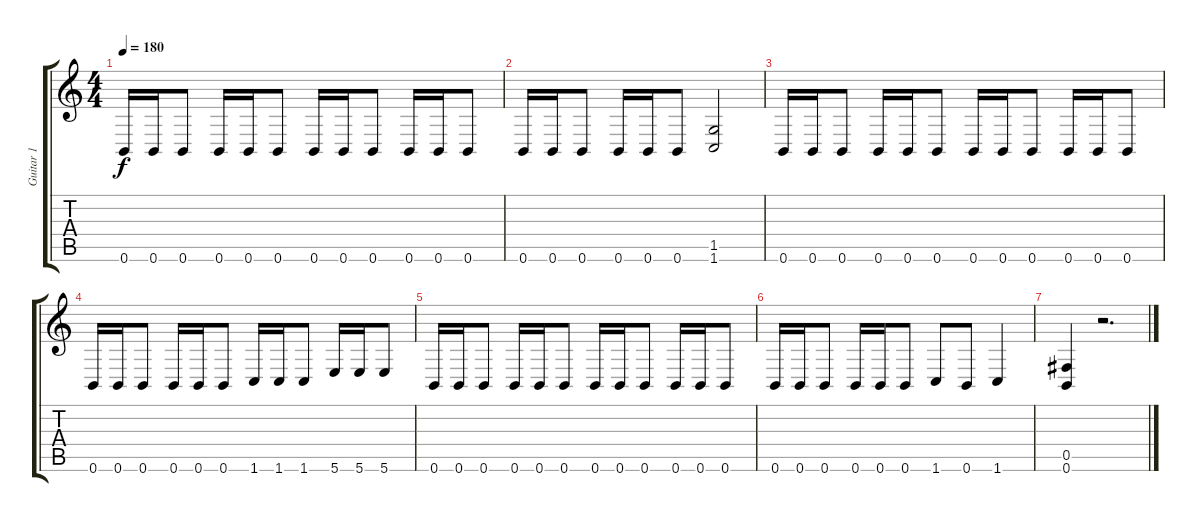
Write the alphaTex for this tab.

\track ("Guitar 1" "Guitar 1") {instrument distortionguitar}
\staff {score tabs}
\tuning (Db4 Ab3 E3 B2 Gb2 B1) {hide}
\ts (4 4)
\tempo 180
\clef g2
\ks c
0.6.16{dy f} 0.6.16 0.6.8 0.6.16 0.6.16 0.6.8 0.6.16 0.6.16 0.6.8 0.6.16 0.6.16 0.6.8 |
0.6.16 0.6.16 0.6.8 0.6.16 0.6.16 0.6.8 (1.5 1.6).2 |
0.6.16 0.6.16 0.6.8 0.6.16 0.6.16 0.6.8 0.6.16 0.6.16 0.6.8 0.6.16 0.6.16 0.6.8 |
0.6.16 0.6.16 0.6.8 0.6.16 0.6.16 0.6.8 1.6.16 1.6.16 1.6.8 5.6.16 5.6.16 5.6.8 |
0.6.16 0.6.16 0.6.8 0.6.16 0.6.16 0.6.8 0.6.16 0.6.16 0.6.8 0.6.16 0.6.16 0.6.8 |
0.6.16 0.6.16 0.6.8 0.6.16 0.6.16 0.6.8 1.6.8 0.6.8 1.6.4 |
(0.5 0.6).4 r.2{d}
